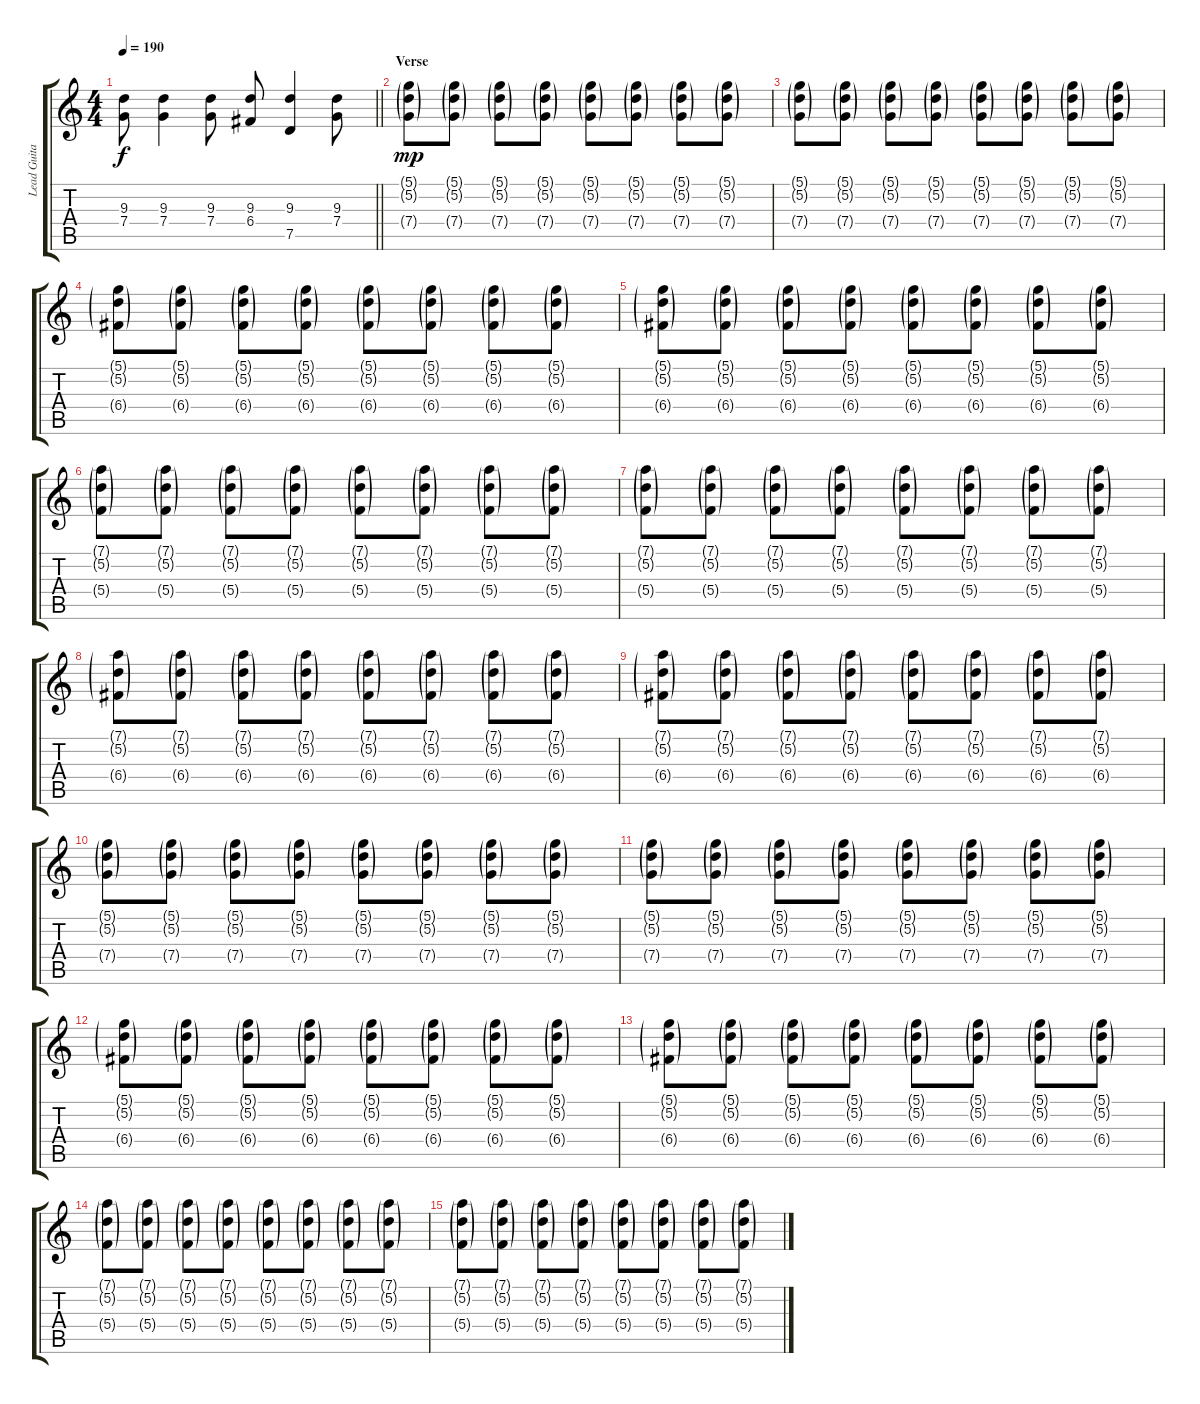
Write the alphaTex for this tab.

\track ("Lead Guitar" "Lead Guita") {instrument overdrivenguitar}
\staff {score tabs}
\tuning (D4 A3 F3 C3 G2 D2) {hide}
\ts (4 4)
\tempo 190
\clef g2
\barLineRight lightlight
\ks c
(9.3 7.4).8{dy f} (9.3 7.4).4 (9.3 7.4).8 (9.3 6.4).8 (9.3 7.5).4 (9.3 7.4).8 |
\section ("" "Verse")
(5.1{g} 5.2{g} 7.4{g}).8{dy mp} (5.1{g} 5.2{g} 7.4{g}).8 (5.1{g} 5.2{g} 7.4{g}).8 (5.1{g} 5.2{g} 7.4{g}).8 (5.1{g} 5.2{g} 7.4{g}).8 (5.1{g} 5.2{g} 7.4{g}).8 (5.1{g} 5.2{g} 7.4{g}).8 (5.1{g} 5.2{g} 7.4{g}).8 |
(5.1{g} 5.2{g} 7.4{g}).8 (5.1{g} 5.2{g} 7.4{g}).8 (5.1{g} 5.2{g} 7.4{g}).8 (5.1{g} 5.2{g} 7.4{g}).8 (5.1{g} 5.2{g} 7.4{g}).8 (5.1{g} 5.2{g} 7.4{g}).8 (5.1{g} 5.2{g} 7.4{g}).8 (5.1{g} 5.2{g} 7.4{g}).8 |
(5.1{g} 5.2{g} 6.4{g}).8 (5.1{g} 5.2{g} 6.4{g}).8 (5.1{g} 5.2{g} 6.4{g}).8 (5.1{g} 5.2{g} 6.4{g}).8 (5.1{g} 5.2{g} 6.4{g}).8 (5.1{g} 5.2{g} 6.4{g}).8 (5.1{g} 5.2{g} 6.4{g}).8 (5.1{g} 5.2{g} 6.4{g}).8 |
(5.1{g} 5.2{g} 6.4{g}).8 (5.1{g} 5.2{g} 6.4{g}).8 (5.1{g} 5.2{g} 6.4{g}).8 (5.1{g} 5.2{g} 6.4{g}).8 (5.1{g} 5.2{g} 6.4{g}).8 (5.1{g} 5.2{g} 6.4{g}).8 (5.1{g} 5.2{g} 6.4{g}).8 (5.1{g} 5.2{g} 6.4{g}).8 |
(7.1{g} 5.2{g} 5.4{g}).8 (7.1{g} 5.2{g} 5.4{g}).8 (7.1{g} 5.2{g} 5.4{g}).8 (7.1{g} 5.2{g} 5.4{g}).8 (7.1{g} 5.2{g} 5.4{g}).8 (7.1{g} 5.2{g} 5.4{g}).8 (7.1{g} 5.2{g} 5.4{g}).8 (7.1{g} 5.2{g} 5.4{g}).8 |
(7.1{g} 5.2{g} 5.4{g}).8 (7.1{g} 5.2{g} 5.4{g}).8 (7.1{g} 5.2{g} 5.4{g}).8 (7.1{g} 5.2{g} 5.4{g}).8 (7.1{g} 5.2{g} 5.4{g}).8 (7.1{g} 5.2{g} 5.4{g}).8 (7.1{g} 5.2{g} 5.4{g}).8 (7.1{g} 5.2{g} 5.4{g}).8 |
(7.1{g} 5.2{g} 6.4{g}).8 (7.1{g} 5.2{g} 6.4{g}).8 (7.1{g} 5.2{g} 6.4{g}).8 (7.1{g} 5.2{g} 6.4{g}).8 (7.1{g} 5.2{g} 6.4{g}).8 (7.1{g} 5.2{g} 6.4{g}).8 (7.1{g} 5.2{g} 6.4{g}).8 (7.1{g} 5.2{g} 6.4{g}).8 |
(7.1{g} 5.2{g} 6.4{g}).8 (7.1{g} 5.2{g} 6.4{g}).8 (7.1{g} 5.2{g} 6.4{g}).8 (7.1{g} 5.2{g} 6.4{g}).8 (7.1{g} 5.2{g} 6.4{g}).8 (7.1{g} 5.2{g} 6.4{g}).8 (7.1{g} 5.2{g} 6.4{g}).8 (7.1{g} 5.2{g} 6.4{g}).8 |
(5.1{g} 5.2{g} 7.4{g}).8 (5.1{g} 5.2{g} 7.4{g}).8 (5.1{g} 5.2{g} 7.4{g}).8 (5.1{g} 5.2{g} 7.4{g}).8 (5.1{g} 5.2{g} 7.4{g}).8 (5.1{g} 5.2{g} 7.4{g}).8 (5.1{g} 5.2{g} 7.4{g}).8 (5.1{g} 5.2{g} 7.4{g}).8 |
(5.1{g} 5.2{g} 7.4{g}).8 (5.1{g} 5.2{g} 7.4{g}).8 (5.1{g} 5.2{g} 7.4{g}).8 (5.1{g} 5.2{g} 7.4{g}).8 (5.1{g} 5.2{g} 7.4{g}).8 (5.1{g} 5.2{g} 7.4{g}).8 (5.1{g} 5.2{g} 7.4{g}).8 (5.1{g} 5.2{g} 7.4{g}).8 |
(5.1{g} 5.2{g} 6.4{g}).8 (5.1{g} 5.2{g} 6.4{g}).8 (5.1{g} 5.2{g} 6.4{g}).8 (5.1{g} 5.2{g} 6.4{g}).8 (5.1{g} 5.2{g} 6.4{g}).8 (5.1{g} 5.2{g} 6.4{g}).8 (5.1{g} 5.2{g} 6.4{g}).8 (5.1{g} 5.2{g} 6.4{g}).8 |
(5.1{g} 5.2{g} 6.4{g}).8 (5.1{g} 5.2{g} 6.4{g}).8 (5.1{g} 5.2{g} 6.4{g}).8 (5.1{g} 5.2{g} 6.4{g}).8 (5.1{g} 5.2{g} 6.4{g}).8 (5.1{g} 5.2{g} 6.4{g}).8 (5.1{g} 5.2{g} 6.4{g}).8 (5.1{g} 5.2{g} 6.4{g}).8 |
(7.1{g} 5.2{g} 5.4{g}).8 (7.1{g} 5.2{g} 5.4{g}).8 (7.1{g} 5.2{g} 5.4{g}).8 (7.1{g} 5.2{g} 5.4{g}).8 (7.1{g} 5.2{g} 5.4{g}).8 (7.1{g} 5.2{g} 5.4{g}).8 (7.1{g} 5.2{g} 5.4{g}).8 (7.1{g} 5.2{g} 5.4{g}).8 |
(7.1{g} 5.2{g} 5.4{g}).8 (7.1{g} 5.2{g} 5.4{g}).8 (7.1{g} 5.2{g} 5.4{g}).8 (7.1{g} 5.2{g} 5.4{g}).8 (7.1{g} 5.2{g} 5.4{g}).8 (7.1{g} 5.2{g} 5.4{g}).8 (7.1{g} 5.2{g} 5.4{g}).8 (7.1{g} 5.2{g} 5.4{g}).8
